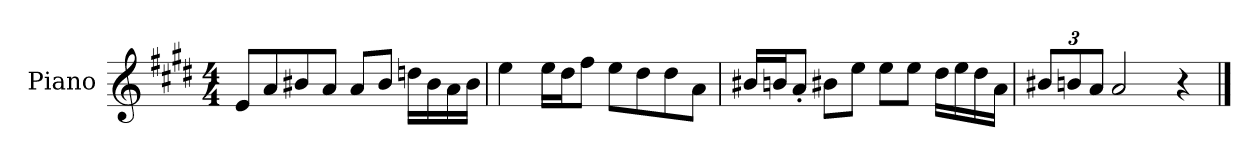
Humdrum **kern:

**kern
*part1
*staff1
*I"Piano
*I'P-no
*clefG2
*k[f#c#g#d#]
*M4/4
*MM90
=1
8e/L
8a/
8b#X/
8a/J
8a/L
8b#/J
16ddn\LL
16b#\
16a\
16b#\JJ
=2
4ee\
16ee\LL
16dd#\J
8ff#\J
8ee\L
8dd#\
8dd#\
8a\J
=3
16b#X/LL
16bn/J
8a'/J
8b#X\L
8ee\J
8ee\L
8ee\J
16dd#\LL
16ee\
16dd#\
16a\JJ
=4
*Xbrackettup
12b#X/L
12bn/
12a/J
2a/
4r
==
*-
